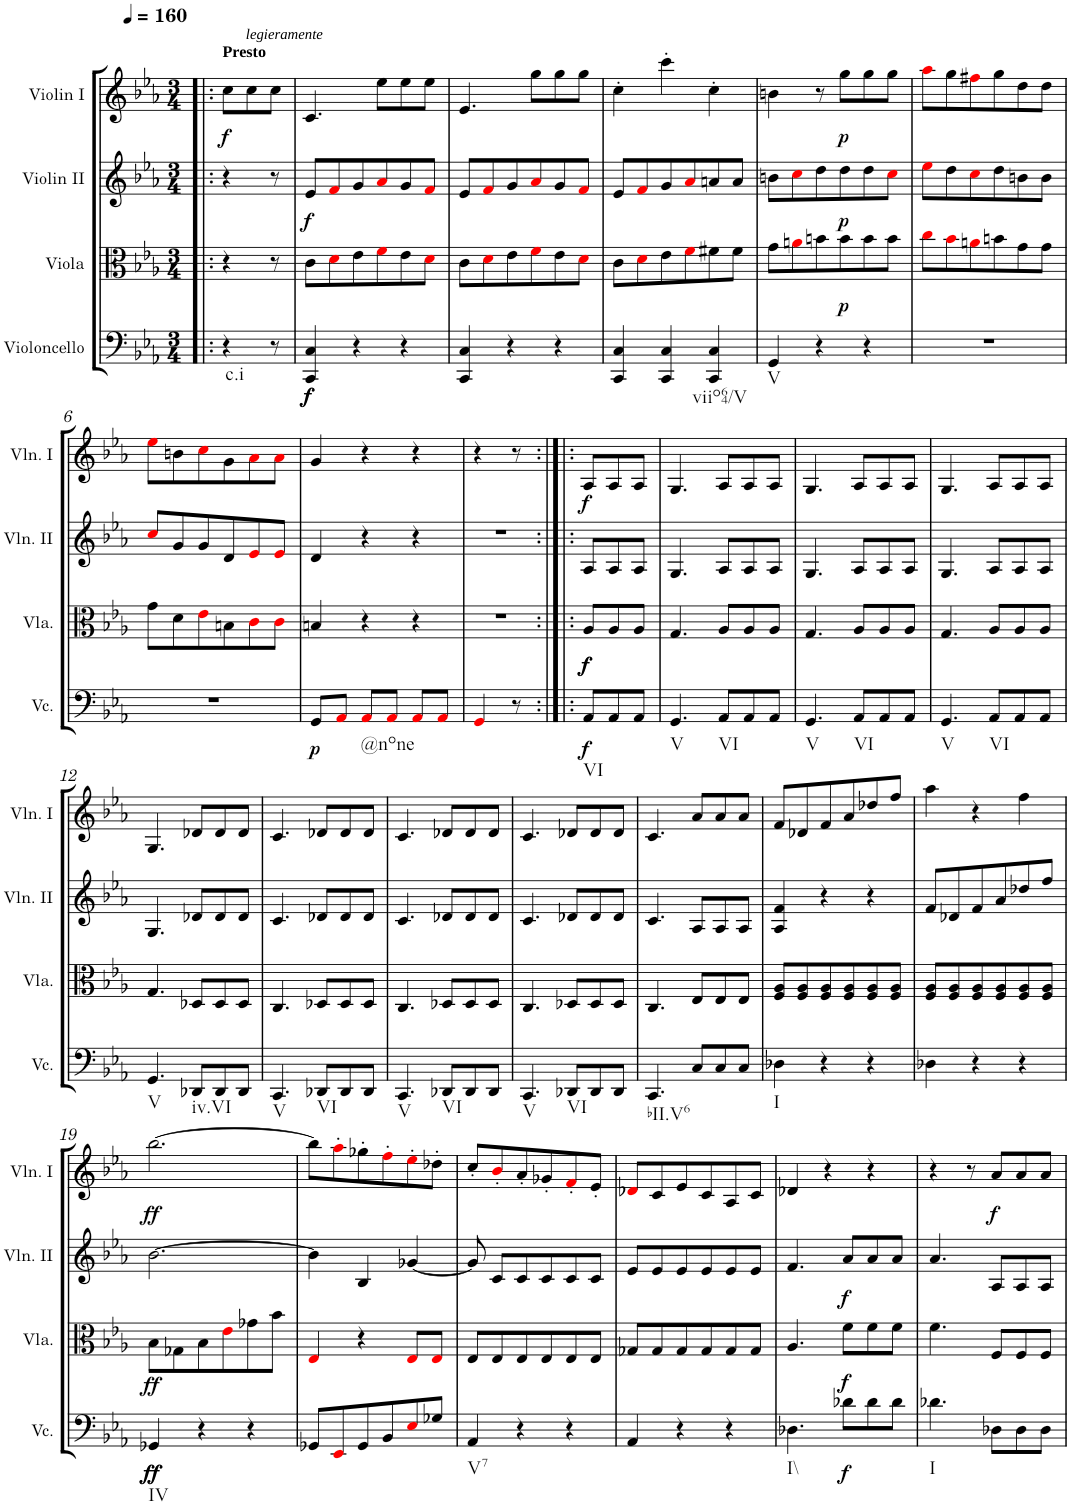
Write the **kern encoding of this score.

**kern	**dynam	**kern	**dynam	**kern	**dynam	**kern	**dynam
*part4	*part4	*part3	*part3	*part2	*part2	*part1	*part1
*staff4	*staff4	*staff3	*staff3	*staff2	*staff2	*staff1	*staff1
*I"Violoncello	*	*I"Viola	*	*I"Violin II	*	*I"Violin I	*
*I'Vc.	*	*I'Vla.	*	*I'Vln. II	*	*I'Vln. I	*
*clefF4	*	*clefC3	*	*clefG2	*	*clefG2	*
*k[b-e-a-]	*	*k[b-e-a-]	*	*k[b-e-a-]	*	*k[b-e-a-]	*
*c:	*	*c:	*	*c:	*	*c:	*
*M3/4	*	*M3/4	*	*M3/4	*	*M3/4	*
*MM160	*	*MM160	*	*MM160	*	*MM160	*
=!|:	=!|:	=!|:	=!|:	=!|:	=!|:	=!|:	=!|:
!	!	!	!	!	!	!LO:TX:a:B:t=Presto	!
!LO:TX:b:t=c.i	!	!	!	!	!	!	!
!	!	!	!	!	!	!	!LO:DY:b
4r	.	4r	.	4r	.	8cc\L	f
!	!	!	!	!	!	!LO:TX:a:i:t=legieramente	!
.	.	.	.	.	.	8cc\	.
8r	.	8r	.	8r	.	8cc\J	.
=1	=1	=1	=1	=1	=1	=1	=1
!	!LO:DY:b	!	!	!	!	!	!
!	!LO:DY:n=1:b	!	!	!	!LO:DY:b	!	!
4CC/ 4C/	f f	8c\L	.	8e-/L	f	4.c/	.
.	.	8di\	.	8fi/	.	.	.
4r	.	8e-\	.	8g/	.	.	.
.	.	8fi\	.	8a-i/	.	8ee-\L	.
4r	.	8e-\	.	8g/	.	8ee-\	.
.	.	8di\J	.	8fi/J	.	8ee-\J	.
=2	=2	=2	=2	=2	=2	=2	=2
4CC/ 4C/	.	8c\L	.	8e-/L	.	4.e-/	.
.	.	8di\	.	8fi/	.	.	.
4r	.	8e-\	.	8g/	.	.	.
.	.	8fi\	.	8a-i/	.	8gg\L	.
4r	.	8e-\	.	8g/	.	8gg\	.
.	.	8di\J	.	8fi/J	.	8gg\J	.
=3	=3	=3	=3	=3	=3	=3	=3
4CC/ 4C/	.	8c\L	.	8e-/L	.	4cc'\	.
.	.	8di\	.	8fi/	.	.	.
4CC/ 4C/	.	8e-\	.	8g/	.	4ccc'\	.
.	.	8fi\	.	8a-i/	.	.	.
!LO:TX:b:t=viio64/V	!	!	!	!	!	!	!
4CC/ 4C/	.	8f#X\	.	8an/	.	4cc'\	.
.	.	8f#\J	.	8a/J	.	.	.
=4	=4	=4	=4	=4	=4	=4	=4
!LO:TX:b:t=V	!	!	!	!	!	!	!
4GG/	.	8g\L	.	8bn\L	.	4bn\	.
.	.	8ani\	.	8cci\	.	.	.
4r	.	8bn\	.	8dd\	.	8r	.
!	!	!	!LO:DY:b	!	!LO:DY:b	!	!LO:DY:b
.	.	8b\	p	8dd\	p	8gg\L	p
4r	.	8b\	.	8dd\	.	8gg\	.
.	.	8b\J	.	8cci\J	.	8gg\J	.
=5	=5	=5	=5	=5	=5	=5	=5
2.r	.	8cci\L	.	8ee-i\L	.	8aa-i\L	.
.	.	8b-i\	.	8dd\	.	8gg\	.
.	.	8ani\	.	8cci\	.	8ff#Xi\	.
.	.	8bn\	.	8dd\	.	8gg\	.
.	.	8g\	.	8bn\	.	8dd\	.
.	.	8g\J	.	8b\J	.	8dd\J	.
!!LO:LB:g=z
=6	=6	=6	=6	=6	=6	=6	=6
2.r	.	8g\L	.	8cci/L	.	8ee-i\L	.
.	.	8d\	.	8g/	.	8bn\	.
.	.	8e-i\	.	8g/	.	8cci\	.
.	.	8Bn\	.	8d/	.	8g\	.
.	.	8ci\	.	8e-i/	.	8a-i\	.
.	.	8ci\J	.	8e-i/J	.	8a-i\J	.
=7	=7	=7	=7	=7	=7	=7	=7
!	!LO:DY:b	!	!	!	!	!	!
8GG/L	p	4Bn/	.	4d/	.	4g/	.
8AA-i/J	.	.	.	.	.	.	.
!LO:TX:b:t=@none	!	!	!	!	!	!	!
8AA-i/L	.	4r	.	4r	.	4r	.
8AA-i/J	.	.	.	.	.	.	.
8AA-i/L	.	4r	.	4r	.	4r	.
8AA-i/J	.	.	.	.	.	.	.
=8	=8	=8	=8	=8	=8	=8	=8
4GGi/	.	2.r	.	2.r	.	4r	.
8r	.	.	.	.	.	8r	.
4.ryy	.	.	.	.	.	4.ryy	.
=8X1:|!|:	=8X1:|!|:	=8X1:|!|:	=8X1:|!|:	=8X1:|!|:	=8X1:|!|:	=8X1:|!|:	=8X1:|!|:
!LO:TX:b:t=VI	!	!	!	!	!	!	!
!	!LO:DY:b	!	!LO:DY:b	!	!	!	!
!	!	!	!LO:DY:n=1:b	!	!	!	!LO:DY:b
8AA-/L	f	8A-/L	f f	8A-/L	.	8A-/L	f
8AA-/	.	8A-/	.	8A-/	.	8A-/	.
8AA-/J	.	8A-/J	.	8A-/J	.	8A-/J	.
=9	=9	=9	=9	=9	=9	=9	=9
!LO:TX:b:t=V	!	!	!	!	!	!	!
4.GG/	.	4.G/	.	4.G/	.	4.G/	.
!LO:TX:b:t=VI	!	!	!	!	!	!	!
8AA-/L	.	8A-/L	.	8A-/L	.	8A-/L	.
8AA-/	.	8A-/	.	8A-/	.	8A-/	.
8AA-/J	.	8A-/J	.	8A-/J	.	8A-/J	.
=10	=10	=10	=10	=10	=10	=10	=10
!LO:TX:b:t=V	!	!	!	!	!	!	!
4.GG/	.	4.G/	.	4.G/	.	4.G/	.
!LO:TX:b:t=VI	!	!	!	!	!	!	!
8AA-/L	.	8A-/L	.	8A-/L	.	8A-/L	.
8AA-/	.	8A-/	.	8A-/	.	8A-/	.
8AA-/J	.	8A-/J	.	8A-/J	.	8A-/J	.
=11	=11	=11	=11	=11	=11	=11	=11
!LO:TX:b:t=V	!	!	!	!	!	!	!
4.GG/	.	4.G/	.	4.G/	.	4.G/	.
!LO:TX:b:t=VI	!	!	!	!	!	!	!
8AA-/L	.	8A-/L	.	8A-/L	.	8A-/L	.
8AA-/	.	8A-/	.	8A-/	.	8A-/	.
8AA-/J	.	8A-/J	.	8A-/J	.	8A-/J	.
!!LO:LB:g=z
=12	=12	=12	=12	=12	=12	=12	=12
!LO:TX:b:t=V	!	!	!	!	!	!	!
4.GG/	.	4.G/	.	4.G/	.	4.G/	.
!LO:TX:b:t=iv.VI	!	!	!	!	!	!	!
8DD-X/L	.	8D-X/L	.	8d-X/L	.	8d-X/L	.
8DD-/	.	8D-/	.	8d-/	.	8d-/	.
8DD-/J	.	8D-/J	.	8d-/J	.	8d-/J	.
=13	=13	=13	=13	=13	=13	=13	=13
!LO:TX:b:t=V	!	!	!	!	!	!	!
4.CC/	.	4.C/	.	4.c/	.	4.c/	.
!LO:TX:b:t=VI	!	!	!	!	!	!	!
8DD-X/L	.	8D-X/L	.	8d-X/L	.	8d-X/L	.
8DD-/	.	8D-/	.	8d-/	.	8d-/	.
8DD-/J	.	8D-/J	.	8d-/J	.	8d-/J	.
=14	=14	=14	=14	=14	=14	=14	=14
!LO:TX:b:t=V	!	!	!	!	!	!	!
4.CC/	.	4.C/	.	4.c/	.	4.c/	.
!LO:TX:b:t=VI	!	!	!	!	!	!	!
8DD-X/L	.	8D-X/L	.	8d-X/L	.	8d-X/L	.
8DD-/	.	8D-/	.	8d-/	.	8d-/	.
8DD-/J	.	8D-/J	.	8d-/J	.	8d-/J	.
=15	=15	=15	=15	=15	=15	=15	=15
!LO:TX:b:t=V	!	!	!	!	!	!	!
4.CC/	.	4.C/	.	4.c/	.	4.c/	.
!LO:TX:b:t=VI	!	!	!	!	!	!	!
8DD-X/L	.	8D-X/L	.	8d-X/L	.	8d-X/L	.
8DD-/	.	8D-/	.	8d-/	.	8d-/	.
8DD-/J	.	8D-/J	.	8d-/J	.	8d-/J	.
=16	=16	=16	=16	=16	=16	=16	=16
!LO:TX:b:t=bII.V6	!	!	!	!	!	!	!
4.CC/	.	4.C/	.	4.c/	.	4.c/	.
8C/L	.	8E-/L	.	8A-/L	.	8a-/L	.
8C/	.	8E-/	.	8A-/	.	8a-/	.
8C/J	.	8E-/J	.	8A-/J	.	8a-/J	.
=17	=17	=17	=17	=17	=17	=17	=17
!LO:TX:b:t=I	!	!	!	!	!	!	!
4D-X\	.	8F/ 8A-/L	.	4A-/ 4f/	.	8f/L	.
.	.	8F/ 8A-/	.	.	.	8d-X/	.
4r	.	8F/ 8A-/	.	4r	.	8f/	.
.	.	8F/ 8A-/	.	.	.	8a-/	.
4r	.	8F/ 8A-/	.	4r	.	8dd-X/	.
.	.	8F/ 8A-/J	.	.	.	8ff/J	.
=18	=18	=18	=18	=18	=18	=18	=18
4D-X\	.	8F/ 8A-/L	.	8f/L	.	4aa-\	.
.	.	8F/ 8A-/	.	8d-X/	.	.	.
4r	.	8F/ 8A-/	.	8f/	.	4r	.
.	.	8F/ 8A-/	.	8a-/	.	.	.
4r	.	8F/ 8A-/	.	8dd-X/	.	4ff\	.
.	.	8F/ 8A-/J	.	8ff/J	.	.	.
!!LO:LB:g=z
=19	=19	=19	=19	=19	=19	=19	=19
!LO:TX:b:t=IV	!	!	!	!	!	!	!
!	!LO:DY:b	!	!	!	!	!	!
!	!LO:DY:n=1:b	!	!LO:DY:b	!	!	!	!LO:DY:b
4GG-X/	ff ff	8B-\L	ff	[2.b-\	.	[2.bb-\	ff
.	.	8G-X\	.	.	.	.	.
4r	.	8B-\	.	.	.	.	.
.	.	8e-i\	.	.	.	.	.
4r	.	8g-X\	.	.	.	.	.
.	.	8b-\J	.	.	.	.	.
=20	=20	=20	=20	=20	=20	=20	=20
8GG-X/L	.	4E-i/	.	4b-\]	.	8bb-\L]	.
8EE-i/	.	.	.	.	.	8aa-'i\	.
8GG-/	.	4r	.	4B-/	.	8gg-X'\	.
8BB-/	.	.	.	.	.	8ff'i\	.
8E-i/	.	8E-i/L	.	[4g-X/	.	8ee-'i\	.
8G-X/J	.	8E-i/J	.	.	.	8dd-X'\J	.
=21	=21	=21	=21	=21	=21	=21	=21
!LO:TX:b:t=V7	!	!	!	!	!	!	!
4AA-/	.	8E-/L	.	8g-/]	.	8cc'/L	.
.	.	8E-/	.	8c/L	.	8b-'i/	.
4r	.	8E-/	.	8c/	.	8a-'/	.
.	.	8E-/	.	8c/	.	8g-X'/	.
4r	.	8E-/	.	8c/	.	8f'i/	.
.	.	8E-/J	.	8c/J	.	8e-'/J	.
=22	=22	=22	=22	=22	=22	=22	=22
4AA-/	.	8G-X/L	.	8e-/L	.	8d-Xi/L	.
.	.	8G-/	.	8e-/	.	8c/	.
4r	.	8G-/	.	8e-/	.	8e-/	.
.	.	8G-/	.	8e-/	.	8c/	.
4r	.	8G-/	.	8e-/	.	8A-/	.
.	.	8G-/J	.	8e-/J	.	8c/J	.
=23	=23	=23	=23	=23	=23	=23	=23
!LO:TX:b:t=I\\	!	!	!	!	!	!	!
4.D-X\	.	4.A-/	.	4.f/	.	4d-X/	.
.	.	.	.	.	.	4r	.
!	!LO:DY:b	!	!LO:DY:b	!	!LO:DY:b	!	!
8d-X\L	f	8f\L	f	8a-/L	f	.	.
8d-\	.	8f\	.	8a-/	.	4r	.
8d-\J	.	8f\J	.	8a-/J	.	.	.
=24	=24	=24	=24	=24	=24	=24	=24
!LO:TX:b:t=I	!	!	!	!	!	!	!
4.d-X\	.	4.f\	.	4.a-/	.	4r	.
.	.	.	.	.	.	8r	.
!	!	!	!	!	!	!	!LO:DY:b
8D-X\L	.	8F/L	.	8A-/L	.	8a-/L	f
8D-\	.	8F/	.	8A-/	.	8a-/	.
8D-\J	.	8F/J	.	8A-/J	.	8a-/J	.
=	=	=	=	=	=	=	=
*-	*-	*-	*-	*-	*-	*-	*-
